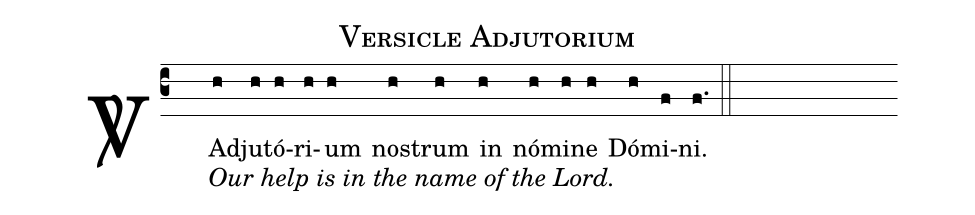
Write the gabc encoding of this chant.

name:Versicle Adjutorium;
%%
(c3) <sp>V/</sp>( ) Ad[Our help is in the name of the Lord.](h)ju(h)tó(h)ri(h)um(h) nos(h)trum(h) in(h) nó(h)mi(h)ne(h) Dó(h)mi(f)ni.(f.) (::)
